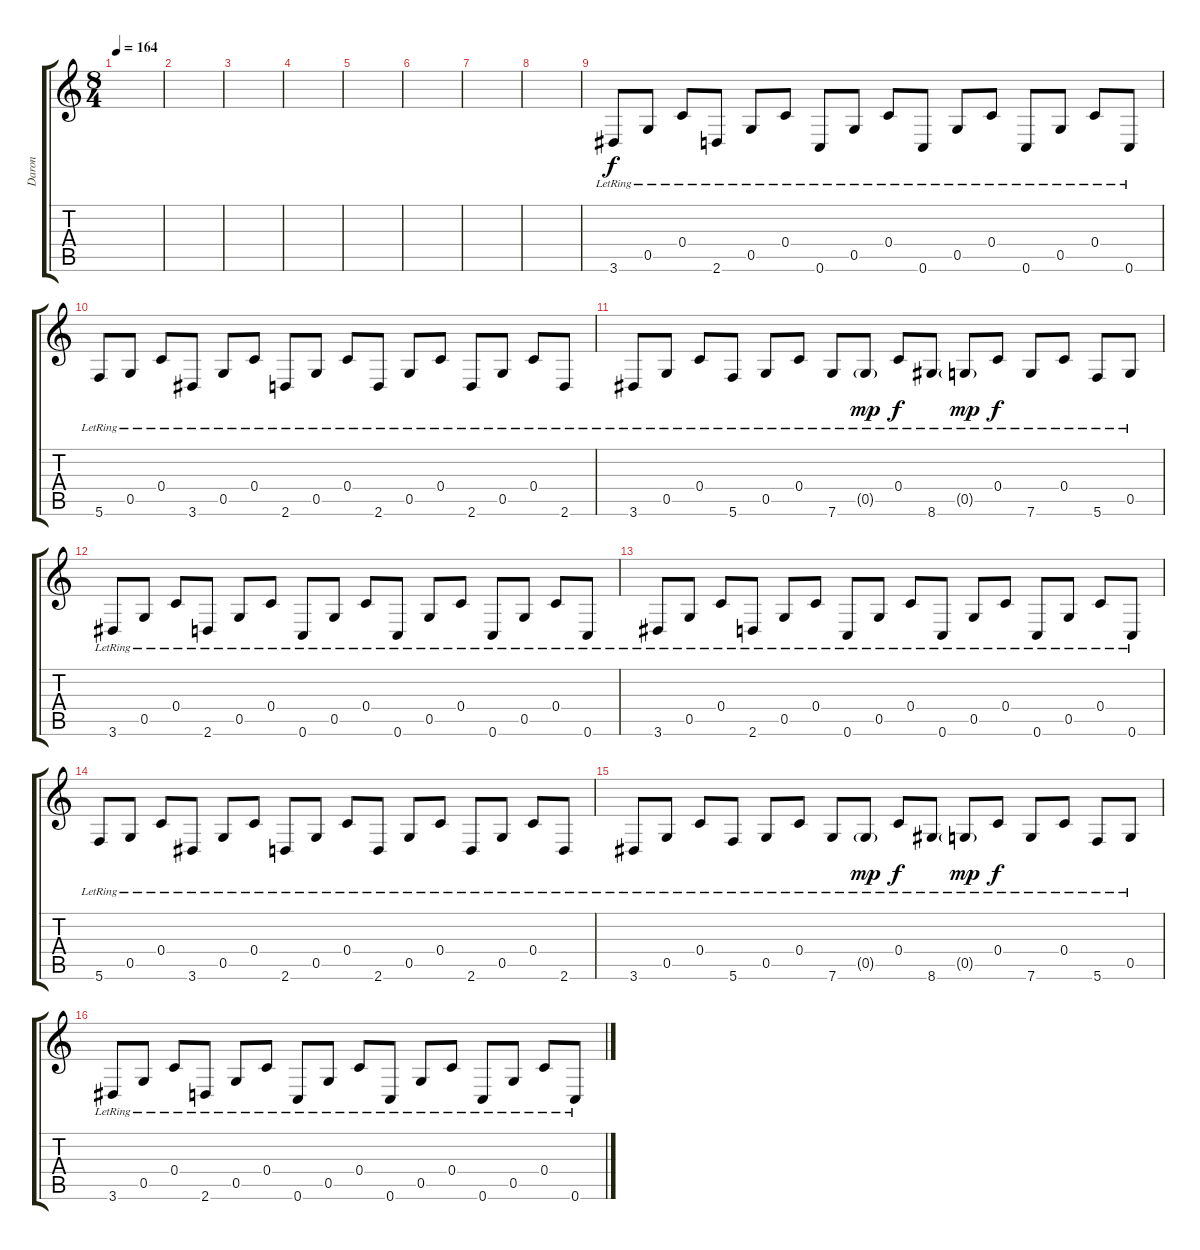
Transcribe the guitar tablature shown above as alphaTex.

\track ("Daron" "Daron") {instrument electricguitarclean}
\staff {score tabs}
\tuning (D4 A3 F3 C3 G2 C2) {hide}
\ts (8 4)
\tempo 164
\clef g2
\ks c
|
|
|
|
|
|
|
|
3.6{lr}.8 0.5{lr}.8 0.4{lr}.8 2.6{lr}.8 0.5{lr}.8 0.4{lr}.8 0.6{lr}.8 0.5{lr}.8 0.4{lr}.8 0.6{lr}.8 0.5{lr}.8 0.4{lr}.8 0.6{lr}.8 0.5{lr}.8 0.4{lr}.8 0.6{lr}.8 |
5.6{lr}.8 0.5{lr}.8 0.4{lr}.8 3.6{lr}.8 0.5{lr}.8 0.4{lr}.8 2.6{lr}.8 0.5{lr}.8 0.4{lr}.8 2.6{lr}.8 0.5{lr}.8 0.4{lr}.8 2.6{lr}.8 0.5{lr}.8 0.4{lr}.8 2.6{lr}.8 |
3.6{lr}.8 0.5{lr}.8 0.4{lr}.8 5.6{lr}.8 0.5{lr}.8 0.4{lr}.8 7.6{lr}.8 0.5{g lr}.8{dy mp} 0.4{lr}.8{dy f} 8.6{lr}.8 0.5{g lr}.8{dy mp} 0.4{lr}.8{dy f} 7.6{lr}.8 0.4{lr}.8 5.6{lr}.8 0.5{lr}.8 |
3.6{lr}.8 0.5{lr}.8 0.4{lr}.8 2.6{lr}.8 0.5{lr}.8 0.4{lr}.8 0.6{lr}.8 0.5{lr}.8 0.4{lr}.8 0.6{lr}.8 0.5{lr}.8 0.4{lr}.8 0.6{lr}.8 0.5{lr}.8 0.4{lr}.8 0.6{lr}.8 |
3.6{lr}.8 0.5{lr}.8 0.4{lr}.8 2.6{lr}.8 0.5{lr}.8 0.4{lr}.8 0.6{lr}.8 0.5{lr}.8 0.4{lr}.8 0.6{lr}.8 0.5{lr}.8 0.4{lr}.8 0.6{lr}.8 0.5{lr}.8 0.4{lr}.8 0.6{lr}.8 |
5.6{lr}.8 0.5{lr}.8 0.4{lr}.8 3.6{lr}.8 0.5{lr}.8 0.4{lr}.8 2.6{lr}.8 0.5{lr}.8 0.4{lr}.8 2.6{lr}.8 0.5{lr}.8 0.4{lr}.8 2.6{lr}.8 0.5{lr}.8 0.4{lr}.8 2.6{lr}.8 |
3.6{lr}.8 0.5{lr}.8 0.4{lr}.8 5.6{lr}.8 0.5{lr}.8 0.4{lr}.8 7.6{lr}.8 0.5{g lr}.8{dy mp} 0.4{lr}.8{dy f} 8.6{lr}.8 0.5{g lr}.8{dy mp} 0.4{lr}.8{dy f} 7.6{lr}.8 0.4{lr}.8 5.6{lr}.8 0.5{lr}.8 |
3.6{lr}.8 0.5{lr}.8 0.4{lr}.8 2.6{lr}.8 0.5{lr}.8 0.4{lr}.8 0.6{lr}.8 0.5{lr}.8 0.4{lr}.8 0.6{lr}.8 0.5{lr}.8 0.4{lr}.8 0.6{lr}.8 0.5{lr}.8 0.4{lr}.8 0.6{lr}.8
